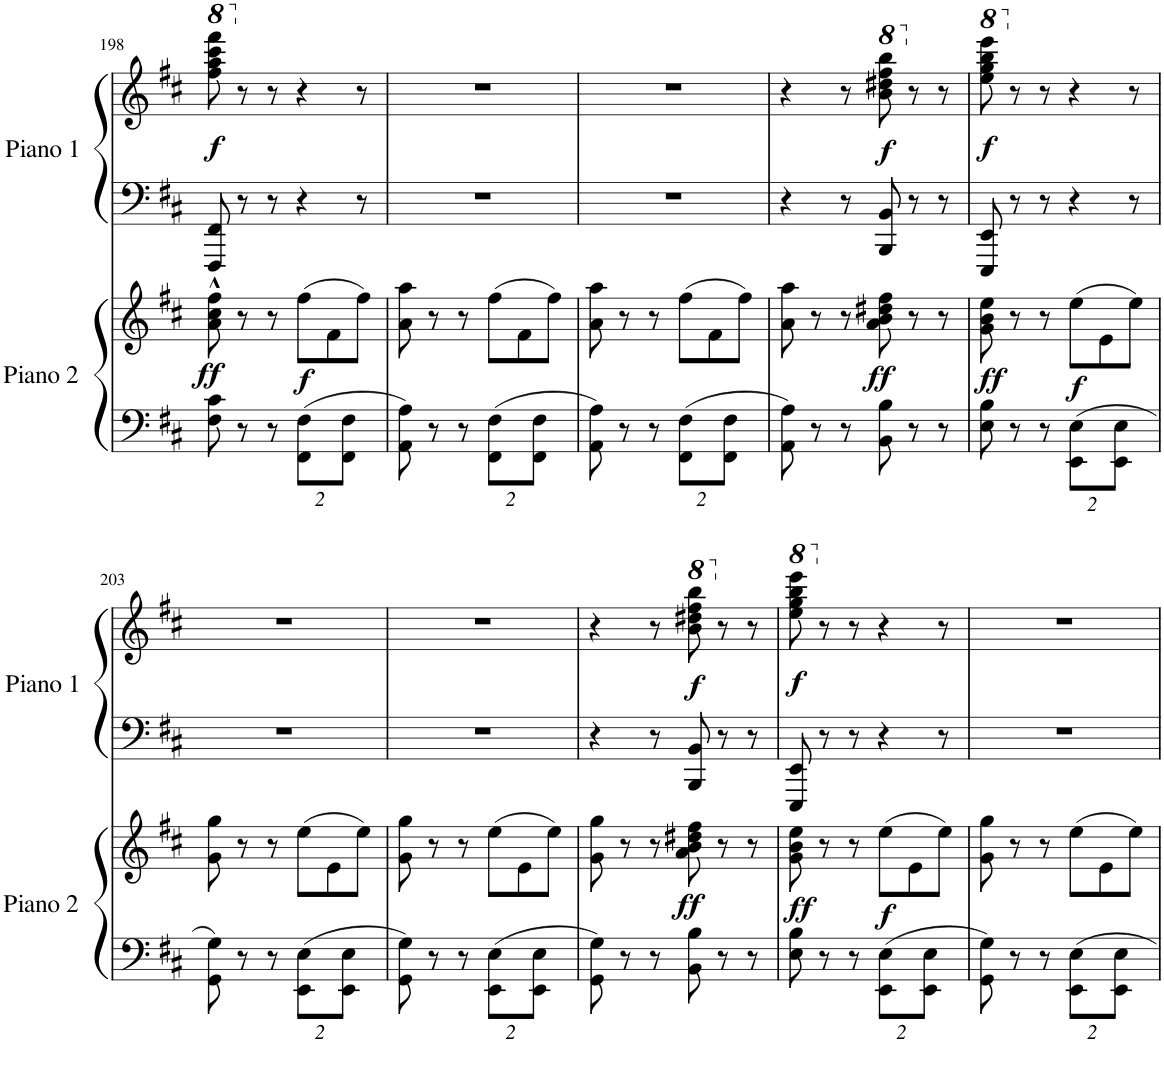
**kern	**kern	**dynam	**kern	**kern	**dynam
*part2	*part2	*part2	*part1	*part1	*part1
*staff4	*staff3	*staff3/4	*staff2	*staff1	*staff1/2
*I"Piano 2	*	*	*I"Piano 1	*	*
*I'Piano 2	*	*	*I'Piano 1	*	*
!!LO:PB:g=z
*clefF4	*clefG2	*	*clefF4	*clefG2	*
*k[f#c#]	*k[f#c#]	*	*k[f#c#]	*k[f#c#]	*
*M6/8	*M6/8	*	*M6/8	*M6/8	*
*	*	*	*	*8va	*
=198	=198	=198	=198	=198	=198
!	!	!LO:DY:b	!	!	!LO:DY:b
8F#\ 8c#\	8a\^^ 8cc#\^^ 8ff#\^^	ff	8FFF#/ 8FF#/	8fff#\ 8aaa\ 8cccc#\ 8ffff#\	f
*	*	*	*	*X8va	*
8r	8r	.	8r	8r	.
8r	8r	.	8r	8r	.
*Xbrackettup	*	*	*	*	*
!	!	!LO:DY:b	!	!	!
16%3FF#\ 16%3F#\L	(8ff#\L	f	4r	4r	.
.	8f#\	.	.	.	.
16%3FF#\ 16%3F#\J	.	.	.	.	.
.	8ff#\J)	.	8r	8r	.
=199	=199	=199	=199	=199	=199
8AA\ 8A\	8a\ 8aa\	.	2.r	2.r	.
8r	8r	.	.	.	.
8r	8r	.	.	.	.
16%3FF#\ 16%3F#\L	(8ff#\L	.	.	.	.
.	8f#\	.	.	.	.
16%3FF#\ 16%3F#\J	.	.	.	.	.
.	8ff#\J)	.	.	.	.
=200	=200	=200	=200	=200	=200
8AA\ 8A\	8a\ 8aa\	.	2.r	2.r	.
8r	8r	.	.	.	.
8r	8r	.	.	.	.
16%3FF#\ 16%3F#\L	(8ff#\L	.	.	.	.
.	8f#\	.	.	.	.
16%3FF#\ 16%3F#\J	.	.	.	.	.
.	8ff#\J)	.	.	.	.
=201	=201	=201	=201	=201	=201
8AA\ 8A\	8a\ 8aa\	.	4r	4r	.
8r	8r	.	.	.	.
8r	8r	.	8r	8r	.
*	*	*	*	*8va	*
!	!	!LO:DY:b	!	!	!LO:DY:b
8BB\ 8B\	8a\ 8b\ 8dd#X\ 8ff#\	ff	8BBB/ 8BB/	8bb\ 8ddd#X\ 8fff#\ 8bbb\	f
*	*	*	*	*X8va	*
8r	8r	.	8r	8r	.
8r	8r	.	8r	8r	.
=202	=202	=202	=202	=202	=202
*	*	*	*	*8va	*
!	!	!LO:DY:b	!	!	!LO:DY:b
8E\ 8B\	8g\ 8b\ 8ee\	ff	8EEE/ 8EE/	8eee\ 8ggg\ 8bbb\ 8eeee\	f
*	*	*	*	*X8va	*
8r	8r	.	8r	8r	.
8r	8r	.	8r	8r	.
!	!	!LO:DY:b	!	!	!
16%3EE\ 16%3E\L	(8ee\L	f	4r	4r	.
.	8e\	.	.	.	.
16%3EE\ 16%3E\J	.	.	.	.	.
.	8ee\J)	.	8r	8r	.
!!LO:LB:g=z
=203	=203	=203	=203	=203	=203
8GG\ 8G\	8g\ 8gg\	.	2.r	2.r	.
8r	8r	.	.	.	.
8r	8r	.	.	.	.
16%3EE\ 16%3E\L	(8ee\L	.	.	.	.
.	8e\	.	.	.	.
16%3EE\ 16%3E\J	.	.	.	.	.
.	8ee\J)	.	.	.	.
=204	=204	=204	=204	=204	=204
8GG\ 8G\	8g\ 8gg\	.	2.r	2.r	.
8r	8r	.	.	.	.
8r	8r	.	.	.	.
16%3EE\ 16%3E\L	(8ee\L	.	.	.	.
.	8e\	.	.	.	.
16%3EE\ 16%3E\J	.	.	.	.	.
.	8ee\J)	.	.	.	.
=205	=205	=205	=205	=205	=205
8GG\ 8G\	8g\ 8gg\	.	4r	4r	.
8r	8r	.	.	.	.
8r	8r	.	8r	8r	.
*	*	*	*	*8va	*
!	!	!LO:DY:b	!	!	!LO:DY:b
8BB\ 8B\	8a\ 8b\ 8dd#X\ 8ff#\	ff	8BBB/ 8BB/	8bb\ 8ddd#X\ 8fff#\ 8bbb\	f
*	*	*	*	*X8va	*
8r	8r	.	8r	8r	.
8r	8r	.	8r	8r	.
=206	=206	=206	=206	=206	=206
*	*	*	*	*8va	*
!	!	!LO:DY:b	!	!	!LO:DY:b
8E\ 8B\	8g\ 8b\ 8ee\	ff	8EEE/ 8EE/	8eee\ 8ggg\ 8bbb\ 8eeee\	f
*	*	*	*	*X8va	*
8r	8r	.	8r	8r	.
8r	8r	.	8r	8r	.
!	!	!LO:DY:b	!	!	!
16%3EE\ 16%3E\L	(8ee\L	f	4r	4r	.
.	8e\	.	.	.	.
16%3EE\ 16%3E\J	.	.	.	.	.
.	8ee\J)	.	8r	8r	.
=207	=207	=207	=207	=207	=207
8GG\ 8G\	8g\ 8gg\	.	2.r	2.r	.
8r	8r	.	.	.	.
8r	8r	.	.	.	.
16%3EE\ 16%3E\L	(8ee\L	.	.	.	.
.	8e\	.	.	.	.
16%3EE\ 16%3E\J	.	.	.	.	.
.	8ee\J)	.	.	.	.
=	=	=	=	=	=
*-	*-	*-	*-	*-	*-
